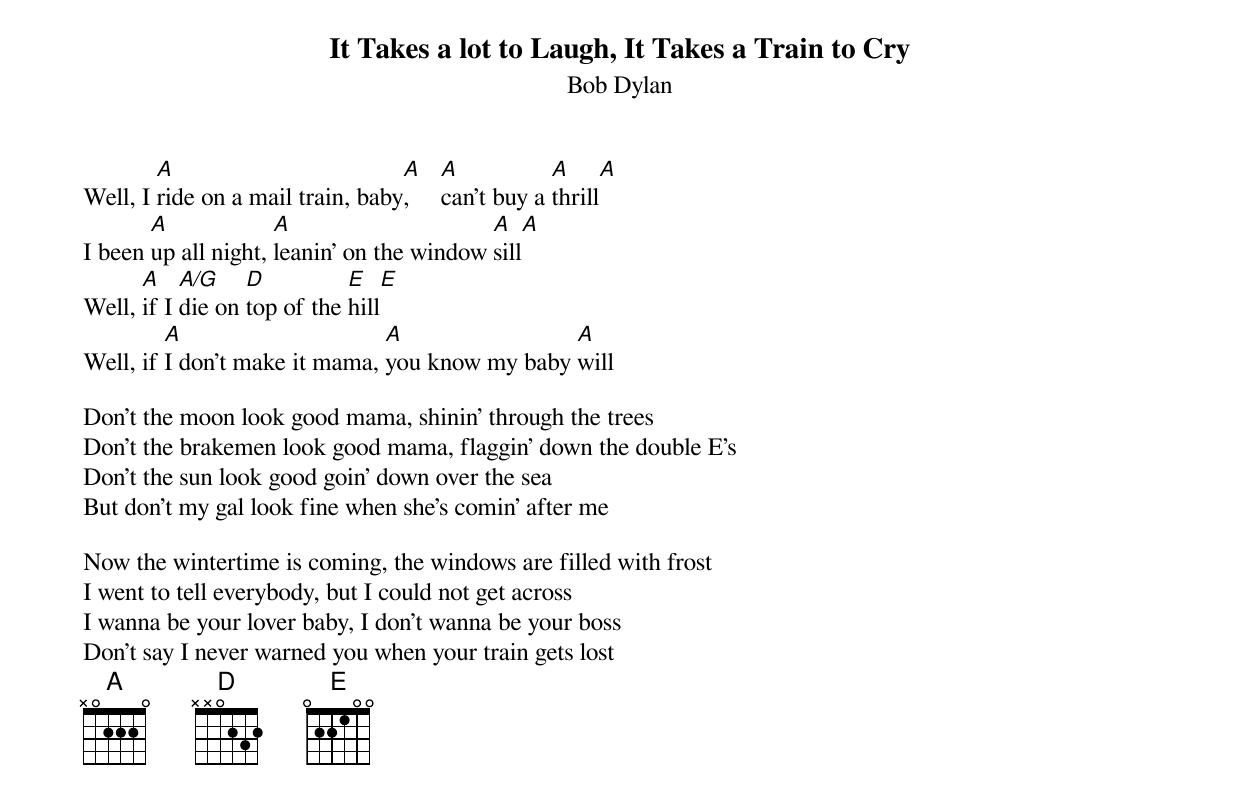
{t:It Takes a lot to Laugh, It Takes a Train to Cry}
{st:Bob Dylan}

Well, I [A]ride on a mail train, baby[A],     [A]can't buy a [A]thrill[A]
I been [A]up all night, [A]leanin' on the window [A]sill[A]
Well, [A]if I [A/G]die on [D]top of the [E]hill[E]
Well, if [A]I don't make it mama, [A]you know my baby [A]will

Don't the moon look good mama, shinin' through the trees
Don't the brakemen look good mama, flaggin' down the double E's
Don't the sun look good goin' down over the sea
But don't my gal look fine when she's comin' after me

Now the wintertime is coming, the windows are filled with frost
I went to tell everybody, but I could not get across
I wanna be your lover baby, I don't wanna be your boss
Don't say I never warned you when your train gets lost
